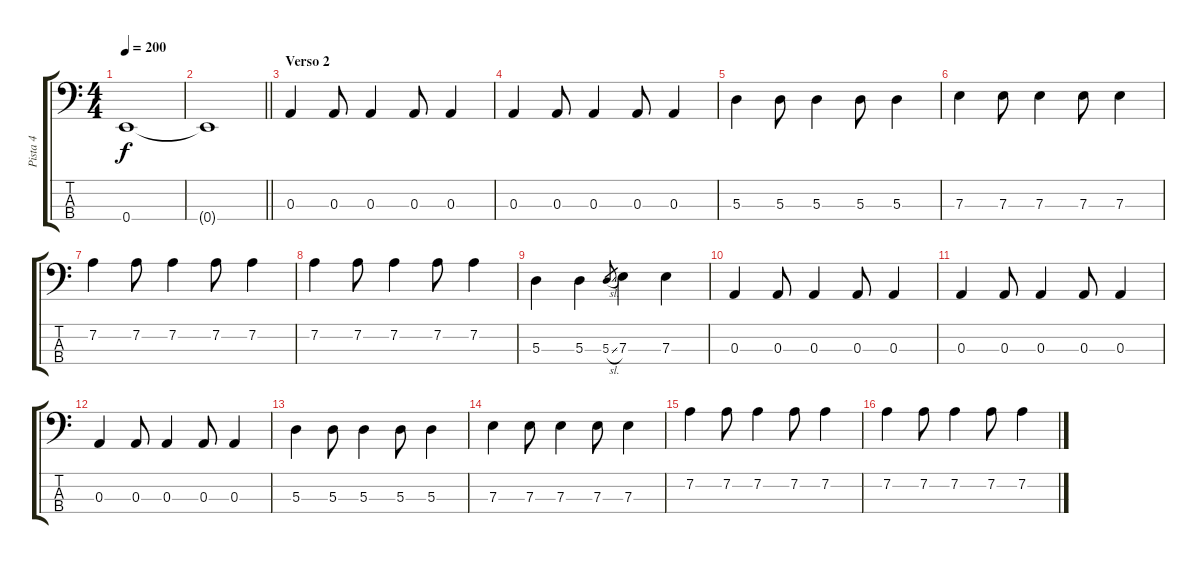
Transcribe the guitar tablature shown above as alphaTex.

\track ("Pista 4" "Pista 4") {instrument electricbassfinger}
\staff {score tabs}
\tuning (G2 D2 A1 E1) {hide}
\ts (4 4)
\tempo 200
\clef f4
\ks c
0.4{t}.1{dy f} |
\barLineRight lightlight
0.4{t}.1 |
\section ("" "Verso 2")
0.3.4 0.3.8 0.3.4 0.3.8 0.3.4 |
0.3.4 0.3.8 0.3.4 0.3.8 0.3.4 |
5.3.4 5.3.8 5.3.4 5.3.8 5.3.4 |
7.3.4 7.3.8 7.3.4 7.3.8 7.3.4 |
7.2.4 7.2.8 7.2.4 7.2.8 7.2.4 |
7.2.4 7.2.8 7.2.4 7.2.8 7.2.4 |
5.3.4 5.3.4 5.3{sl}.8{gr} 7.3.4 7.3.4 |
0.3.4 0.3.8 0.3.4 0.3.8 0.3.4 |
0.3.4 0.3.8 0.3.4 0.3.8 0.3.4 |
0.3.4 0.3.8 0.3.4 0.3.8 0.3.4 |
5.3.4 5.3.8 5.3.4 5.3.8 5.3.4 |
7.3.4 7.3.8 7.3.4 7.3.8 7.3.4 |
7.2.4 7.2.8 7.2.4 7.2.8 7.2.4 |
7.2.4 7.2.8 7.2.4 7.2.8 7.2.4
